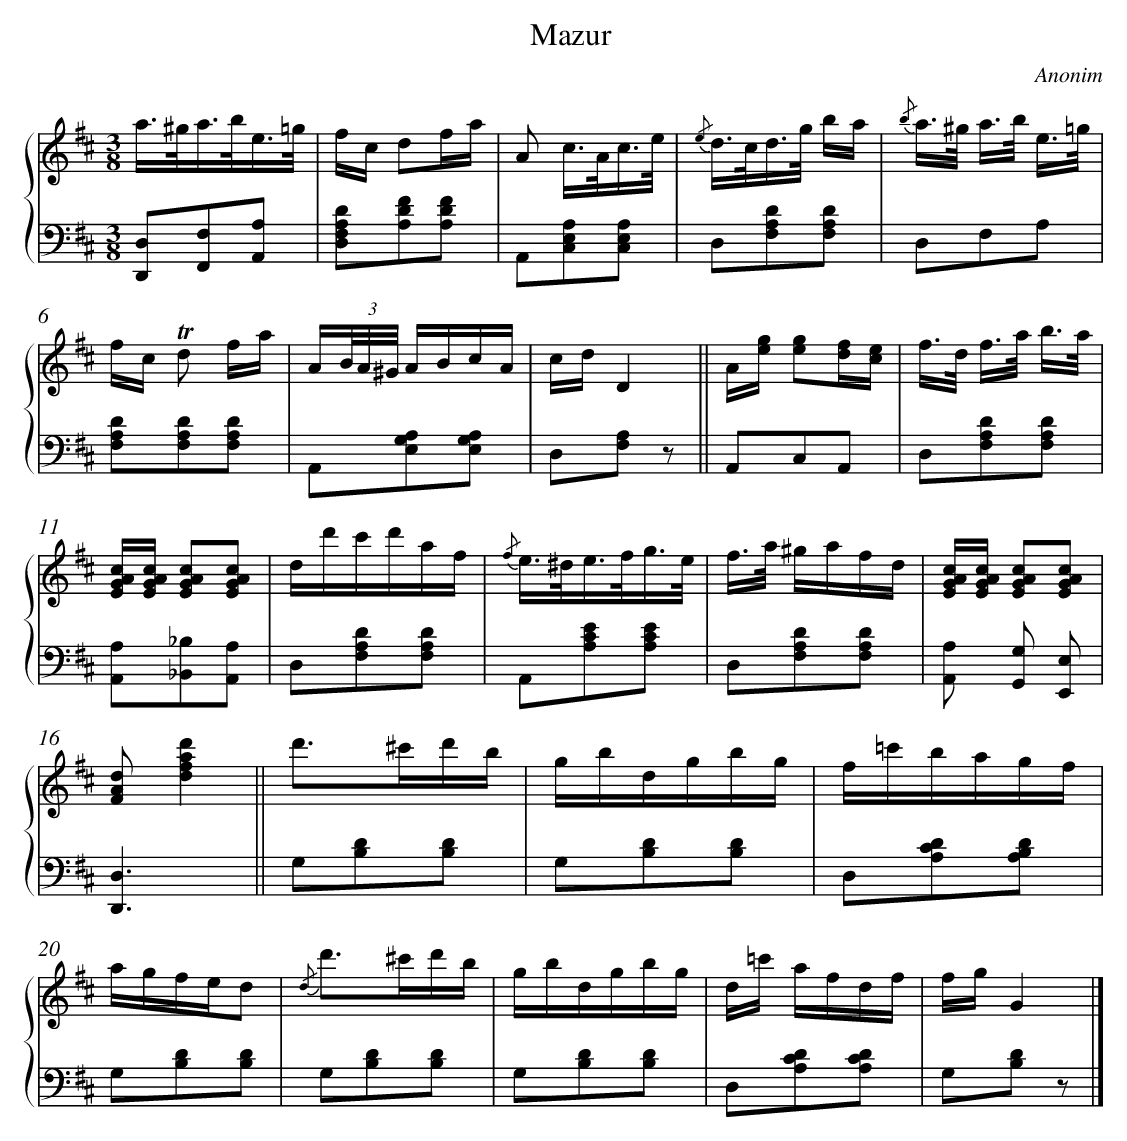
X:1
T: Mazur
C: Anonim
L: 1/8
M: 3/8
%%staves {1 2}
V: 1 clef=treble
V: 2 clef=bass
K: D
[V:1] a/>^g/a/>b/e3//=g// |
[V:2] [D,D,,][F,F,,][A,A,,] |
[V:1] f/c/ df/a/ |
[V:2] [DA,F,D,][FDA,][FDA,] |
[V:1] A c/>A/c3//e// |
[V:2] A,,[A,E,C,][A,E,C,] |
[V:1] {/e} d/>c/d/>g/ b/a/ |
[V:2] D,[DA,F,][DA,F,] |
[V:1] {/b} a/>^g/ a/>b/ e3//=g// |
[V:2] D,F,A, |
[V:1] f/c/ !trill!d f/a/ |
[V:2] [DA,F,][DA,F,][DA,F,] |
[V:1] A/(3B//A//^G// A/B/c/A/ |
[V:2] A,,[A,G,E,][A,G,E,] |
[V:1] c/d/D2 ||
[V:2] D,[A,F,] z ||
[V:1] A/[g/e/] [ge][f/d/][e/c/] |
[V:2] A,,C,A,, |
[V:1] f/>d/ f/>a/ b3//a// |
[V:2] D,[DA,F,][DA,F,] |
[V:1] [c/A/G/E/][c/A/G/E/] [cAGE][cAGE] |
[V:2] [A,A,,][_B,_B,,][A,A,,] |
[V:1] d/d'/c'/d'/a/f/ |
[V:2] D,[DA,F,][DA,F,] |
[V:1] {/f} e/>^d/e/>f/g3//e// |
[V:2] A,,[ECA,][ECA,] |
[V:1] f/>a/ ^g/a/f/d/ |
[V:2] D,[DA,F,][DA,F,] |
[V:1] [c/A/G/E/][c/A/G/E/] [cAGE][cAGE] |
[V:2] [A,A,,] [G,G,,] [E,E,,] |
[V:1] [dAF][d'2a2f2d2] ||
[V:2] [D,3D,,3] ||
[V:1] d'>^c'd'/b/ |
[V:2] G,[DB,][DB,] |
[V:1] g/b/d/g/b/g/ |
[V:2] G,[DB,][DB,] |
[V:1] f/=c'/b/a/g/f/ |
[V:2] D,[DCA,][DB,A,] |
[V:1] a/g/f/e/d |
[V:2] G,[DB,][DB,] |
[V:1] {/d} d'>^c'd'/b/ |
[V:2] G,[DB,][DB,] |
[V:1] g/b/d/g/b/g/ |
[V:2] G,[DB,][DB,] |
[V:1] d/=c'/ a/f/d/f/ |
[V:2] D,[DCA,][DCA,] |
[V:1] f/g/G2 |]
[V:2] G,[DB,] z |]
